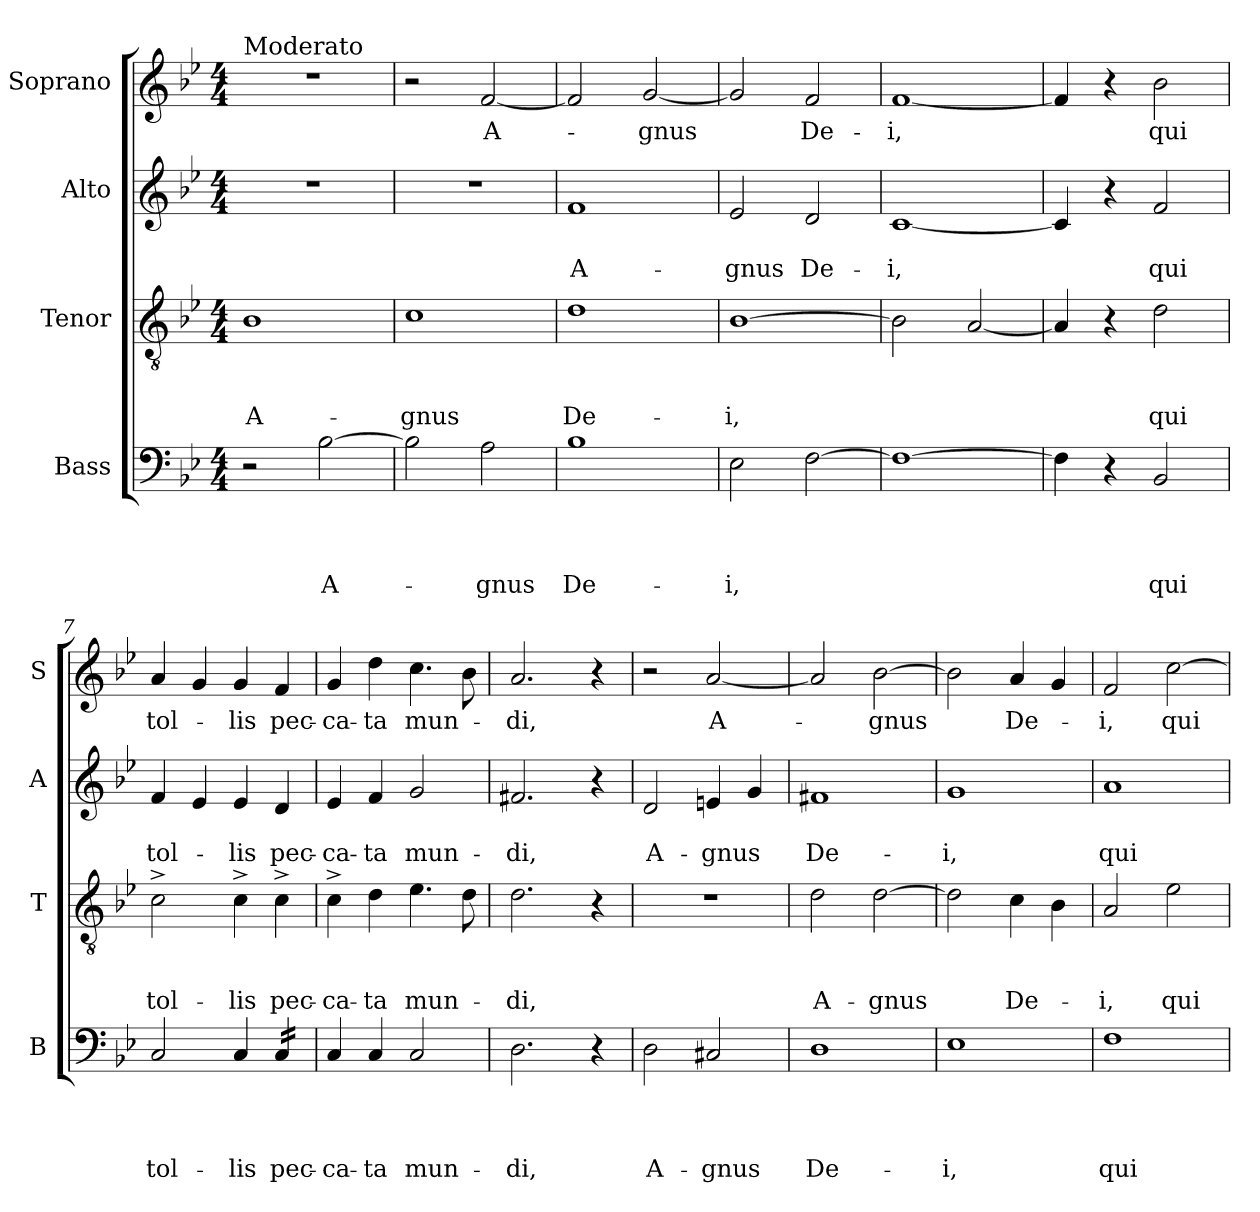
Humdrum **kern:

**kern	**text	**text	**text	**text	**kern	**text	**text	**text	**kern	**text	**text	**kern	**text
*part4	*part4	*part4	*part4	*part4	*part3	*part3	*part3	*part3	*part2	*part2	*part2	*part1	*part1
*staff4	*staff4	*staff4	*staff4	*staff4	*staff3	*staff3	*staff3	*staff3	*staff2	*staff2	*staff2	*staff1	*staff1
*I"Bass	*	*	*	*	*I"Tenor	*	*	*	*I"Alto	*	*	*I"Soprano	*
*I'B	*	*	*	*	*I'T	*	*	*	*I'A	*	*	*I'S	*
*clefF4	*	*	*	*	*clefGv2	*	*	*	*clefG2	*	*	*clefG2	*
*k[b-e-]	*	*	*	*	*k[b-e-]	*	*	*	*k[b-e-]	*	*	*k[b-e-]	*
*B-:	*	*	*	*	*B-:	*	*	*	*B-:	*	*	*B-:	*
*M4/4	*	*	*	*	*M4/4	*	*	*	*M4/4	*	*	*M4/4	*
=1	=1	=1	=1	=1	=1	=1	=1	=1	=1	=1	=1	=1	=1
!	!	!	!	!	!	!	!	!	!	!	!	!LO:TX:a:t=Moderato	!
!	!	!	!	!	!	!	!	!LO:LY:b	!	!	!	!	!
2r	.	.	.	.	1B-	.	.	A-	1r	.	.	1r	.
!	!	!	!	!LO:LY:b	!	!	!	!	!	!	!	!	!
[>2B-\	.	.	.	A-	.	.	.	.	.	.	.	.	.
*	*	*	*	*	*	*	*	*	*	*	*	*MM172	*
=2	=2	=2	=2	=2	=2	=2	=2	=2	=2	=2	=2	=2	=2
!	!	!	!	!	!	!	!	!LO:LY:b	!	!	!	!	!
2B-\]	.	.	.	.	1c	.	.	-gnus	1r	.	.	2r	.
!	!	!	!	!LO:LY:b	!	!	!	!	!	!	!	!	!LO:LY:b
2A\	.	.	.	-gnus	.	.	.	.	.	.	.	[<2f/	A-
=3	=3	=3	=3	=3	=3	=3	=3	=3	=3	=3	=3	=3	=3
!	!	!	!	!LO:LY:b	!	!	!	!LO:LY:b	!	!	!LO:LY:b	!	!
1B-	.	.	.	De-	1d	.	.	De-	1f	.	A-	2f/]	.
!	!	!	!	!	!	!	!	!	!	!	!	!	!LO:LY:b
.	.	.	.	.	.	.	.	.	.	.	.	[<2g/	-gnus
=4	=4	=4	=4	=4	=4	=4	=4	=4	=4	=4	=4	=4	=4
!	!	!	!	!LO:LY:b	!	!	!	!LO:LY:b:rj	!	!	!LO:LY:b	!	!
2E-\	.	.	.	-i,	[>1B-	.	.	-i,	2e-/	.	-gnus	2g/]	.
!	!	!	!	!	!	!	!	!	!	!	!LO:LY:b	!	!LO:LY:b
[>2F\	.	.	.	.	.	.	.	.	2d/	.	De-	2f/	De-
=5	=5	=5	=5	=5	=5	=5	=5	=5	=5	=5	=5	=5	=5
!	!	!	!	!	!	!	!	!	!	!	!LO:LY:b:rj	!	!LO:LY:b:rj
1F_	.	.	.	.	2B-\]	.	.	.	[<1c	.	-i,	[<1f	-i,
.	.	.	.	.	[<2A/	.	.	.	.	.	.	.	.
=6	=6	=6	=6	=6	=6	=6	=6	=6	=6	=6	=6	=6	=6
4F\]	.	.	.	.	4A/]	.	.	.	4c/]	.	.	4f/]	.
4r	.	.	.	.	4r	.	.	.	4r	.	.	4r	.
!	!	!	!	!LO:LY:b	!	!	!	!LO:LY:b	!	!	!LO:LY:b	!	!LO:LY:b
2BB-/	.	.	.	qui	2d\	.	.	qui	2f/	.	qui	2b-\	qui
=7	=7	=7	=7	=7	=7	=7	=7	=7	=7	=7	=7	=7	=7
!	!	!	!	!LO:LY:b	!	!	!	!LO:LY:b	!	!	!LO:LY:b	!	!LO:LY:b
2C/	.	.	.	tol-	2c^>\	.	.	tol-	4f/	.	tol-	4a/	tol-
.	.	.	.	.	.	.	.	.	4e-/	.	.	4g/	.
!	!	!	!	!LO:LY:b	!	!	!	!LO:LY:b:rj	!	!	!LO:LY:b:rj	!	!LO:LY:b:rj
4C/	.	.	.	-lis	4c^>\	.	.	-lis	4e-/	.	-lis	4g/	-lis
!	!	!	!	!LO:LY:b	!	!	!	!LO:LY:b	!	!	!LO:LY:b	!	!LO:LY:b
*tremolo	*	*	*	*	*	*	*	*	*	*	*	*	*
16C/LL	.	.	.	pec-	4c^>\	.	.	pec-	4d/	.	pec-	4f/	pec-
16C/	.	.	.	.	.	.	.	.	.	.	.	.	.
16C/	.	.	.	.	.	.	.	.	.	.	.	.	.
16C/JJ	.	.	.	.	.	.	.	.	.	.	.	.	.
*Xtremolo	*	*	*	*	*	*	*	*	*	*	*	*	*
!!LO:LB:g=z
=8	=8	=8	=8	=8	=8	=8	=8	=8	=8	=8	=8	=8	=8
!	!	!	!	!LO:LY:b	!	!	!	!LO:LY:b	!	!	!LO:LY:b	!	!LO:LY:b
4C/	.	.	.	-ca-	4c^>\	.	.	-ca-	4e-/	.	-ca-	4g/	-ca-
!	!	!	!	!LO:LY:b:rj	!	!	!	!LO:LY:b:rj	!	!	!LO:LY:b:rj	!	!LO:LY:b:rj
4C/	.	.	.	-ta	4d\	.	.	-ta	4f/	.	-ta	4dd\	-ta
!	!	!	!	!LO:LY:b	!	!	!	!LO:LY:b	!	!	!LO:LY:b	!	!LO:LY:b
2C/	.	.	.	mun-	4.e-\	.	.	mun-	2g/	.	mun-	4.cc\	mun-
.	.	.	.	.	8d\	.	.	.	.	.	.	8b-\	.
=9	=9	=9	=9	=9	=9	=9	=9	=9	=9	=9	=9	=9	=9
!	!	!	!	!LO:LY:b	!	!	!	!LO:LY:b	!	!	!LO:LY:b	!	!LO:LY:b
2.D\	.	.	.	-di,	2.d\	.	.	-di,	2.f#X/	.	-di,	2.a/	-di,
4r	.	.	.	.	4r	.	.	.	4r	.	.	4r	.
=10	=10	=10	=10	=10	=10	=10	=10	=10	=10	=10	=10	=10	=10
!	!	!	!	!LO:LY:b	!	!	!	!	!	!	!LO:LY:b	!	!
2D\	.	.	.	A-	1r	.	.	.	2d/	.	A-	2r	.
!	!	!	!	!LO:LY:b	!	!	!	!	!	!	!LO:LY:b	!	!LO:LY:b
2C#X/	.	.	.	-gnus	.	.	.	.	4en/	.	-gnus	[<2a/	A-
.	.	.	.	.	.	.	.	.	4g/	.	.	.	.
=11	=11	=11	=11	=11	=11	=11	=11	=11	=11	=11	=11	=11	=11
!	!	!	!	!LO:LY:b	!	!	!	!LO:LY:b	!	!	!LO:LY:b	!	!
1D	.	.	.	De-	2d\	.	.	A-	1f#X	.	De-	2a/]	.
!	!	!	!	!	!	!	!	!LO:LY:b	!	!	!	!	!LO:LY:b
.	.	.	.	.	[>2d\	.	.	-gnus	.	.	.	[>2b-\	-gnus
=12	=12	=12	=12	=12	=12	=12	=12	=12	=12	=12	=12	=12	=12
!	!	!	!	!LO:LY:b:rj	!	!	!	!	!	!	!LO:LY:b:rj	!	!
1E-	.	.	.	-i,	2d\]	.	.	.	1g	.	-i,	2b-\]	.
!	!	!	!	!	!	!	!	!LO:LY:b	!	!	!	!	!LO:LY:b
.	.	.	.	.	4c\	.	.	De-	.	.	.	4a/	De-
.	.	.	.	.	4B-\	.	.	.	.	.	.	4g/	.
=13	=13	=13	=13	=13	=13	=13	=13	=13	=13	=13	=13	=13	=13
!	!	!	!	!LO:LY:b	!	!	!	!LO:LY:b	!	!	!LO:LY:b	!	!LO:LY:b
1F	.	.	.	qui	2A/	.	.	-i,	1a	.	qui	2f/	-i,
!	!	!	!	!	!	!	!	!LO:LY:b	!	!	!	!	!LO:LY:b
.	.	.	.	.	2e-\	.	.	qui	.	.	.	[>2cc\	qui
=	=	=	=	=	=	=	=	=	=	=	=	=	=
*-	*-	*-	*-	*-	*-	*-	*-	*-	*-	*-	*-	*-	*-
